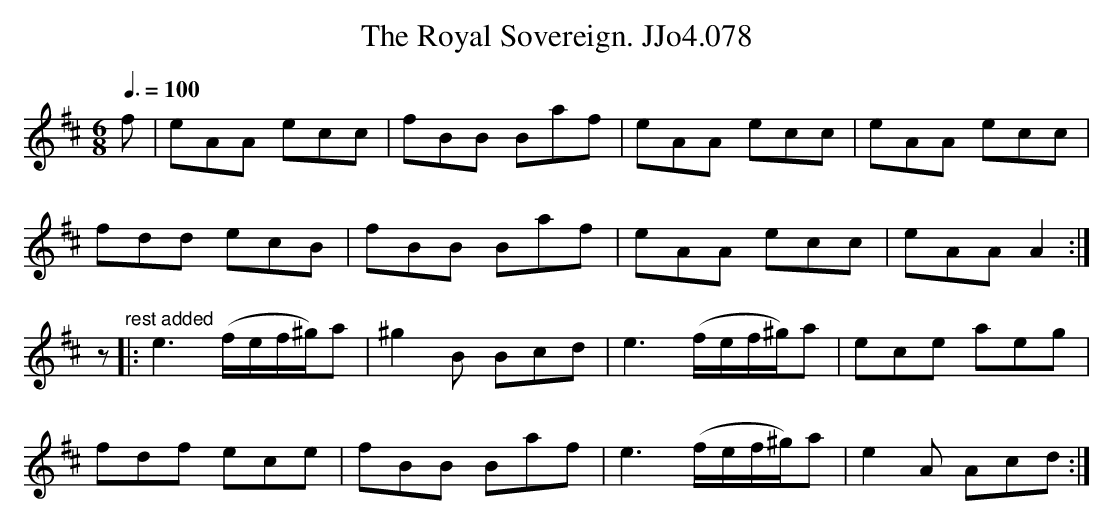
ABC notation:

X:1
T:Royal Sovereign. JJo4.078, The
M:6/8
L:1/8
Q:3/8=100
K:D
f|eAA ecc|fBB Baf|eAA ecc|eAA ecc|
fdd ecB|fBB Baf|eAA ecc|eAAA2:|
z"rest added"|:e3 (f/e/f/^g/)a|^g2B Bcd|e3(f/e/f/^g/)a|ece aeg|
fdf ece|fBB Baf|e3(f/e/f/^g/)a|e2A Acd:|
